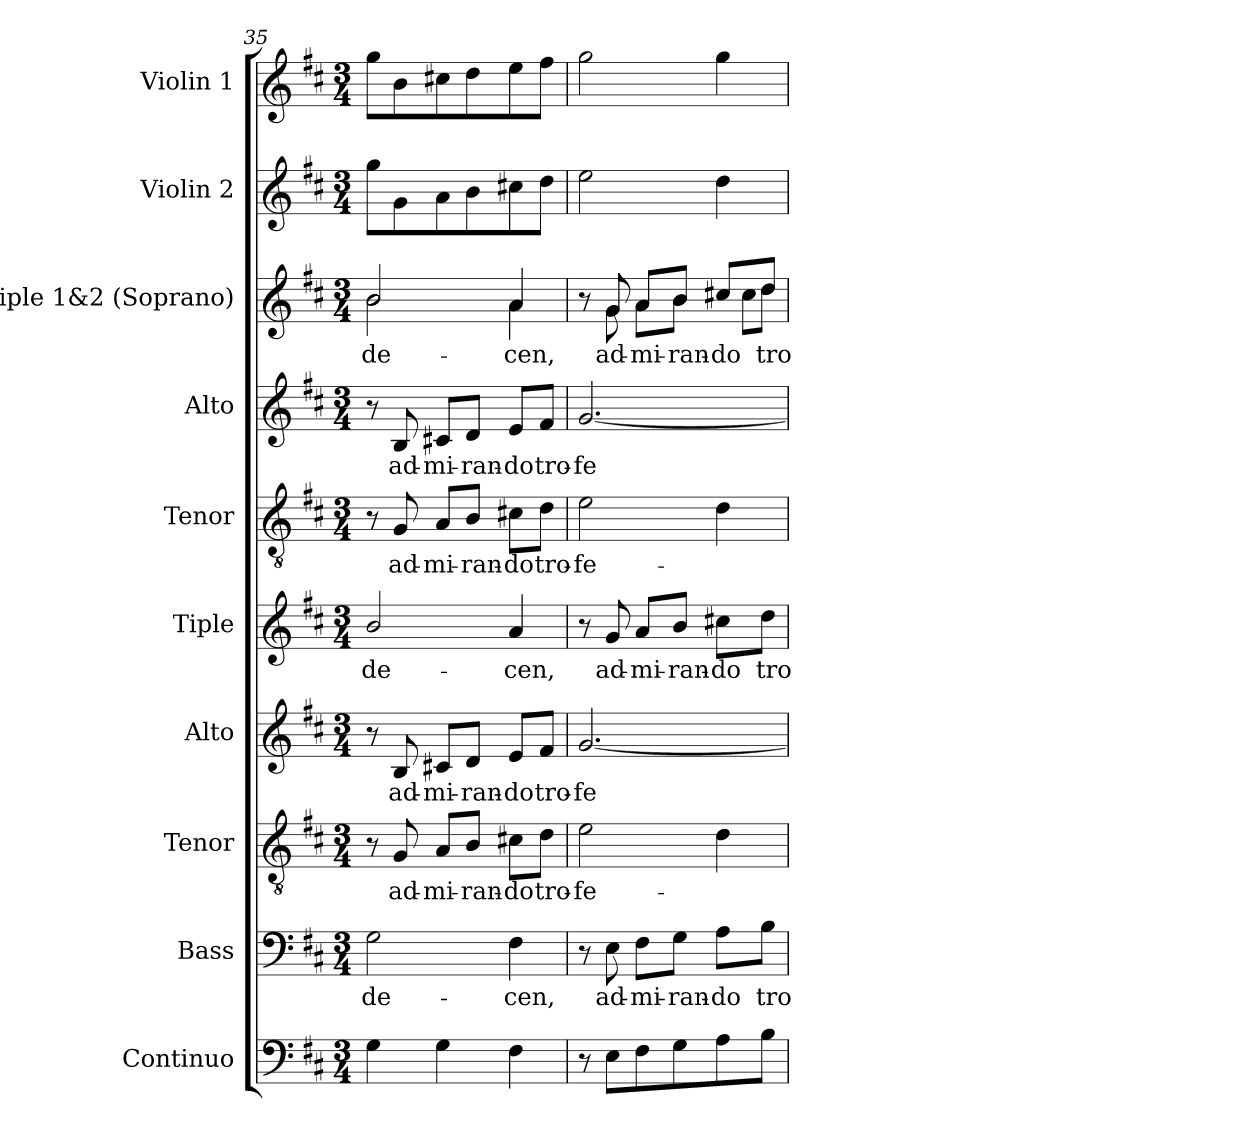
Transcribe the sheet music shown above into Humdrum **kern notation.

**kern	**kern	**text	**kern	**text	**kern	**text	**kern	**text	**kern	**text	**kern	**text	**kern	**text	**kern	**kern
*part10	*part9	*part9	*part8	*part8	*part7	*part7	*part6	*part6	*part5	*part5	*part4	*part4	*part3	*part3	*part2	*part1
*staff10	*staff9	*staff9	*staff8	*staff8	*staff7	*staff7	*staff6	*staff6	*staff5	*staff5	*staff4	*staff4	*staff3	*staff3	*staff2	*staff1
*I"Continuo	*I"Bass	*	*I"Tenor	*	*I"Alto	*	*I"Tiple	*	*I"Tenor	*	*I"Alto	*	*I"Tiple 1&2 (Soprano)	*	*I"Violin 2	*I"Violin 1
*I'Cont.	*I'B.	*	*I'T.	*	*I'A.	*	*	*	*I'T.	*	*I'A.	*	*I'S.	*	*I'Vln. 2	*I'Vln. 1
*clefF4	*clefF4	*	*clefGv2	*	*clefG2	*	*clefG2	*	*clefGv2	*	*clefG2	*	*clefG2	*	*clefG2	*clefG2
*	*	*	*ITrd7c12	*	*	*	*	*	*ITrd7c12	*	*	*	*	*	*	*
*k[f#c#]	*k[f#c#]	*	*k[f#c#]	*	*k[f#c#]	*	*k[f#c#]	*	*k[f#c#]	*	*k[f#c#]	*	*k[f#c#]	*	*k[f#c#]	*k[f#c#]
*D:	*D:	*	*D:	*	*D:	*	*D:	*	*D:	*	*D:	*	*D:	*	*D:	*D:
*M3/4	*M3/4	*	*M3/4	*	*M3/4	*	*M3/4	*	*M3/4	*	*M3/4	*	*M3/4	*	*M3/4	*M3/4
=35	=35	=35	=35	=35	=35	=35	=35	=35	=35	=35	=35	=35	=35	=35	=35	=35
!	!	!LO:LY:b:color=#000000	!	!	!	!	!	!	!	!	!	!	!	!	!	!
!	!	!	!	!	!	!	!	!LO:LY:b:color=#000000	!	!	!	!	!	!	!	!
!	!	!	!	!	!	!	!	!	!	!	!	!	!	!LO:LY:b:color=#000000	!	!
*	*	*	*	*	*	*	*	*	*	*	*	*	*^	*	*	*
4Gi\	2Gi\	-de-	8r	.	8r	.	2bi/	-de-	8r	.	8r	.	2bi/	2bi\	-de-	8ggi\L	8ggi\L
!	!	!	!	!LO:LY:b:color=#000000	!	!	!	!	!	!	!	!	!	!	!	!	!
!	!	!	!	!	!	!LO:LY:b:color=#000000	!	!	!	!	!	!	!	!	!	!	!
!	!	!	!	!	!	!	!	!	!	!LO:LY:b:color=#000000	!	!	!	!	!	!	!
!	!	!	!	!	!	!	!	!	!	!	!	!LO:LY:b:color=#000000	!	!	!	!	!
.	.	.	8GGi/	ad-	8Bi/	ad-	.	.	8GGi/	ad-	8Bi/	ad-	.	.	.	8gi\	8bi\
!	!	!	!	!LO:LY:b:color=#000000	!	!	!	!	!	!	!	!	!	!	!	!	!
!	!	!	!	!	!	!LO:LY:b:color=#000000	!	!	!	!	!	!	!	!	!	!	!
!	!	!	!	!	!	!	!	!	!	!LO:LY:b:color=#000000	!	!	!	!	!	!	!
!	!	!	!	!	!	!	!	!	!	!	!	!LO:LY:b:color=#000000	!	!	!	!	!
4Gi\	.	.	8AAi/L	-mi-	8c#Xi/L	-mi-	.	.	8AAi/L	-mi-	8c#Xi/L	-mi-	.	.	.	8ai\	8cc#Xi\
!	!	!	!	!LO:LY:b:color=#000000	!	!	!	!	!	!	!	!	!	!	!	!	!
!	!	!	!	!	!	!LO:LY:b:color=#000000	!	!	!	!	!	!	!	!	!	!	!
!	!	!	!	!	!	!	!	!	!	!LO:LY:b:color=#000000	!	!	!	!	!	!	!
!	!	!	!	!	!	!	!	!	!	!	!	!LO:LY:b:color=#000000	!	!	!	!	!
.	.	.	8BBi/J	-ran-	8di/J	-ran-	.	.	8BBi/J	-ran-	8di/J	-ran-	.	.	.	8bi\	8ddi\
!	!	!LO:LY:b:color=#000000	!	!	!	!	!	!	!	!	!	!	!	!	!	!	!
!	!	!	!	!LO:LY:b:color=#000000	!	!	!	!	!	!	!	!	!	!	!	!	!
!	!	!	!	!	!	!LO:LY:b:color=#000000	!	!	!	!	!	!	!	!	!	!	!
!	!	!	!	!	!	!	!	!LO:LY:b:color=#000000	!	!	!	!	!	!	!	!	!
!	!	!	!	!	!	!	!	!	!	!LO:LY:b:color=#000000	!	!	!	!	!	!	!
!	!	!	!	!	!	!	!	!	!	!	!	!LO:LY:b:color=#000000	!	!	!	!	!
!	!	!	!	!	!	!	!	!	!	!	!	!	!	!	!LO:LY:b:color=#000000	!	!
4F#i\	4F#i\	-cen,	8C#Xi\L	-do	8ei/L	-do	4ai/	-cen,	8C#Xi\L	-do	8ei/L	-do	4ai/	4ai\	-cen,	8cc#Xi\	8eei\
!	!	!	!	!LO:LY:b:color=#000000	!	!	!	!	!	!	!	!	!	!	!	!	!
!	!	!	!	!	!	!LO:LY:b:color=#000000	!	!	!	!	!	!	!	!	!	!	!
!	!	!	!	!	!	!	!	!	!	!LO:LY:b:color=#000000	!	!	!	!	!	!	!
!	!	!	!	!	!	!	!	!	!	!	!	!LO:LY:b:color=#000000	!	!	!	!	!
.	.	.	8Di\J	tro-	8f#i/J	tro-	.	.	8Di\J	tro-	8f#i/J	tro-	.	.	.	8ddi\J	8ff#i\J
=36	=36	=36	=36	=36	=36	=36	=36	=36	=36	=36	=36	=36	=36	=36	=36	=36	=36
!	!	!	!	!LO:LY:b:color=#000000	!	!	!	!	!	!	!	!	!	!	!	!	!
!	!	!	!	!	!	!LO:LY:b:color=#000000	!	!	!	!	!	!	!	!	!	!	!
!	!	!	!	!	!	!	!	!	!	!LO:LY:b:color=#000000	!	!	!	!	!	!	!
!	!	!	!	!	!	!	!	!	!	!	!	!LO:LY:b:color=#000000	!	!	!	!	!
8r	8r	.	2Ei\	-fe-	[2.gi/	-fe-	8r	.	2Ei\	-fe-	[2.gi/	-fe-	8r	8ryy	.	2eei\	2ggi\
!	!	!LO:LY:b:color=#000000	!	!	!	!	!	!	!	!	!	!	!	!	!	!	!
!	!	!	!	!	!	!	!	!LO:LY:b:color=#000000	!	!	!	!	!	!	!	!	!
!	!	!	!	!	!	!	!	!	!	!	!	!	!	!	!LO:LY:b:color=#000000	!	!
8Ei\L	8Ei\	ad-	.	.	.	.	8gi/	ad-	.	.	.	.	8gi/	8gi\	ad-	.	.
!	!	!LO:LY:b:color=#000000	!	!	!	!	!	!	!	!	!	!	!	!	!	!	!
!	!	!	!	!	!	!	!	!LO:LY:b:color=#000000	!	!	!	!	!	!	!	!	!
!	!	!	!	!	!	!	!	!	!	!	!	!	!	!	!LO:LY:b:color=#000000	!	!
8F#i\	8F#i\L	-mi-	.	.	.	.	8ai/L	-mi-	.	.	.	.	8ai/L	8ai\L	-mi-	.	.
!	!	!LO:LY:b:color=#000000	!	!	!	!	!	!	!	!	!	!	!	!	!	!	!
!	!	!	!	!	!	!	!	!LO:LY:b:color=#000000	!	!	!	!	!	!	!	!	!
!	!	!	!	!	!	!	!	!	!	!	!	!	!	!	!LO:LY:b:color=#000000	!	!
8Gi\	8Gi\J	-ran-	.	.	.	.	8bi/J	-ran-	.	.	.	.	8bi/J	8bi\J	-ran-	.	.
!	!	!LO:LY:b:color=#000000	!	!	!	!	!	!	!	!	!	!	!	!	!	!	!
!	!	!	!	!	!	!	!	!LO:LY:b:color=#000000	!	!	!	!	!	!	!	!	!
!	!	!	!	!	!	!	!	!	!	!	!	!	!	!	!LO:LY:b:color=#000000	!	!
8Ai\	8Ai\L	-do	4Di\	.	.	.	8cc#Xi\L	-do	4Di\	.	.	.	8cc#Xi/L	8cc#i\L	-do	4ddi\	4ggi\
!	!	!LO:LY:b:color=#000000	!	!	!	!	!	!	!	!	!	!	!	!	!	!	!
!	!	!	!	!	!	!	!	!LO:LY:b:color=#000000	!	!	!	!	!	!	!	!	!
!	!	!	!	!	!	!	!	!	!	!	!	!	!	!	!LO:LY:b:color=#000000	!	!
8Bi\J	8Bi\J	tro-	.	.	.	.	8ddi\J	tro-	.	.	.	.	8ddi/J	8ddi\J	tro-	.	.
*	*	*	*	*	*	*	*	*	*	*	*	*	*v	*v	*	*	*
=	=	=	=	=	=	=	=	=	=	=	=	=	=	=	=	=
*-	*-	*-	*-	*-	*-	*-	*-	*-	*-	*-	*-	*-	*-	*-	*-	*-
